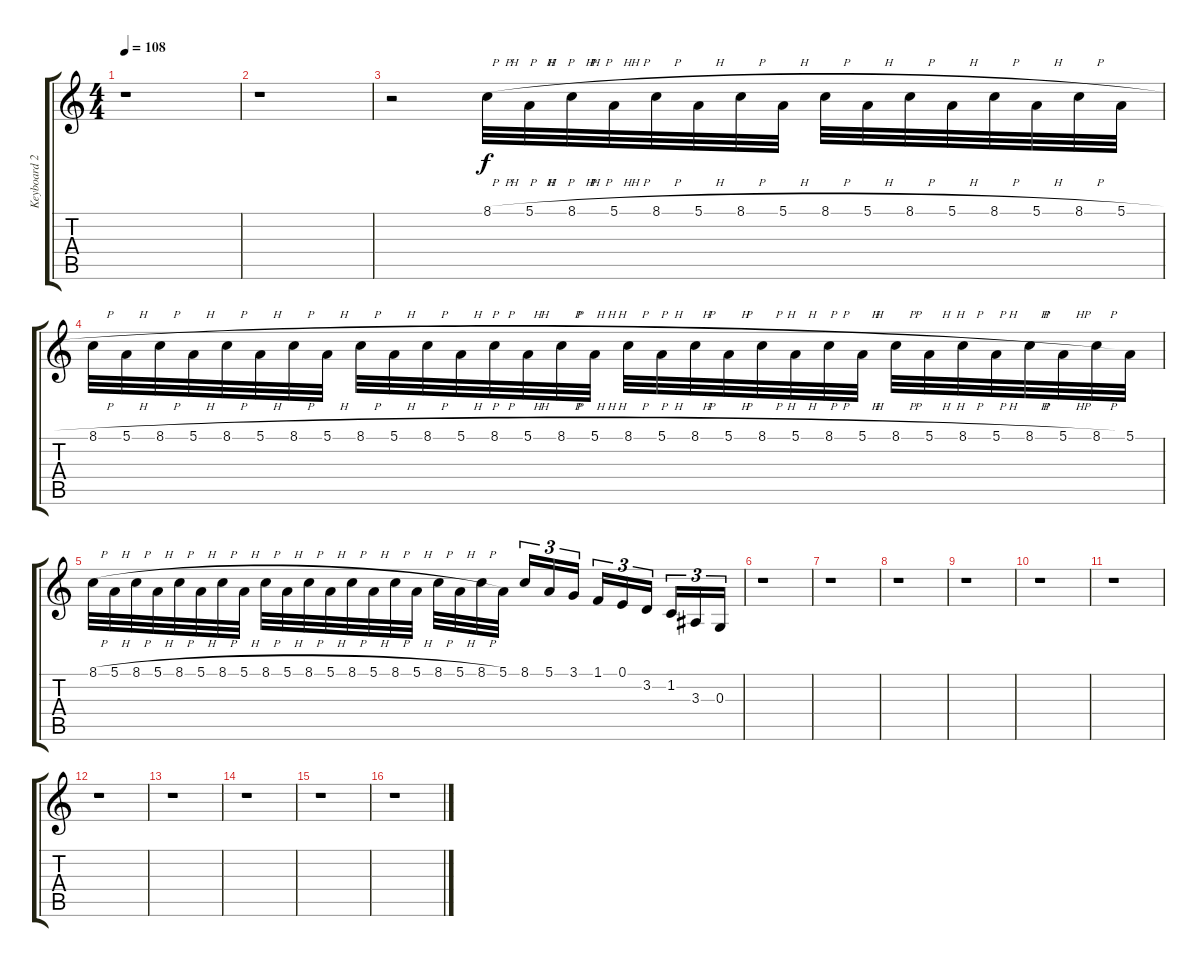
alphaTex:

\track ("Keyboard 2" "Keyboard 2") {instrument electricpiano1}
\staff {score tabs}
\tuning (E4 B3 G3 D3 A2 E2) {hide}
\ts (4 4)
\tempo 108
\clef g2
\ks c
r.1{dy f} |
r.1 |
r.2 8.1{h}.32{volume 6} 5.1{h}.32 8.1{h}.32 5.1{h}.32 8.1{h}.32 5.1{h}.32 8.1{h}.32 5.1{h}.32 8.1{h}.32 5.1{h}.32 8.1{h}.32 5.1{h}.32 8.1{h}.32 5.1{h}.32 8.1{h}.32 5.1{h}.32 |
8.1{h}.32 5.1{h}.32 8.1{h}.32 5.1{h}.32 8.1{h}.32 5.1{h}.32 8.1{h}.32 5.1{h}.32 8.1{h}.32 5.1{h}.32 8.1{h}.32 5.1{h}.32 8.1{h}.32 5.1{h}.32 8.1{h}.32 5.1{h}.32 8.1{h}.32 5.1{h}.32 8.1{h}.32 5.1{h}.32 8.1{h}.32 5.1{h}.32 8.1{h}.32 5.1{h}.32 8.1{h}.32 5.1{h}.32 8.1{h}.32 5.1{h}.32 8.1{h}.32 5.1{h}.32 8.1{h}.32 5.1.32 |
8.1{h}.32 5.1{h}.32 8.1{h}.32 5.1{h}.32 8.1{h}.32 5.1{h}.32 8.1{h}.32 5.1{h}.32 8.1{h}.32 5.1{h}.32 8.1{h}.32 5.1{h}.32 8.1{h}.32 5.1{h}.32 8.1{h}.32 5.1{h}.32 8.1{h}.32 5.1{h}.32 8.1{h}.32 5.1.32 8.1.16{tu (3 2)} 5.1.16{tu (3 2)} 3.1.16{tu (3 2)} 1.1.16{tu (3 2)} 0.1.16{tu (3 2)} 3.2.16{tu (3 2)} 1.2.16{tu (3 2)} 3.3.16{tu (3 2)} 0.3.16{tu (3 2)} |
r.1 |
r.1 |
r.1 |
r.1 |
r.1 |
r.1 |
r.1 |
r.1 |
r.1 |
r.1 |
r.1
